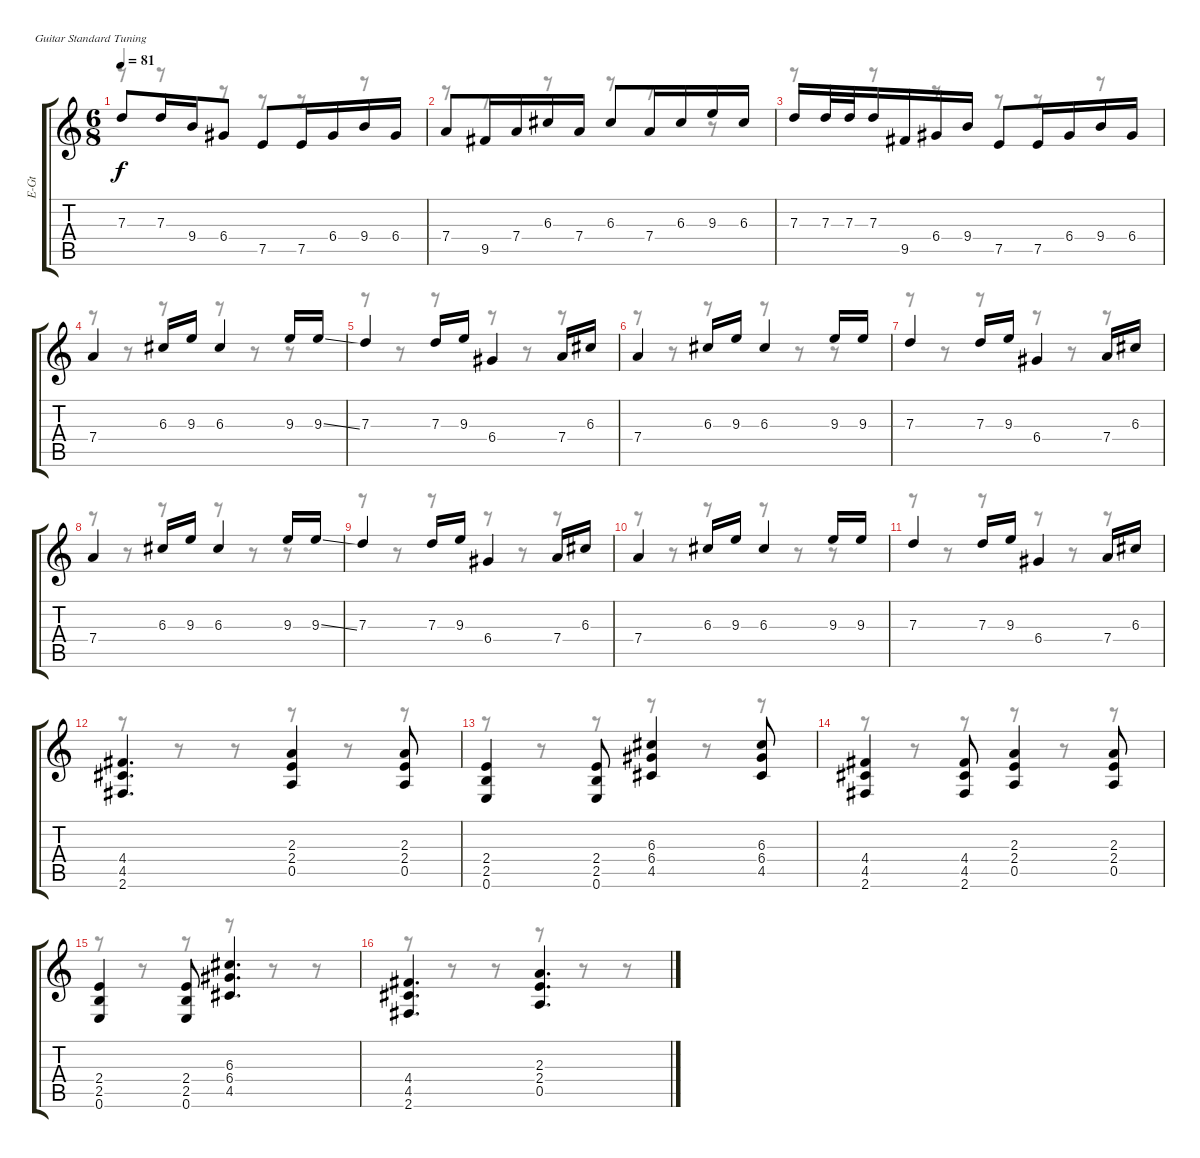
\bracketExtendMode groupsimilarinstruments
\track ("James Hetfield (Rhythm)" "E-Gt") {instrument distortionguitar}
\staff {score tabs}
\tuning (E4 B3 G3 D3 A2 E2)
\voice
\ts (6 8)
\tempo 81
\clef g2
\ks c
7.3.8{dy f beam Up} 7.3.16{beam Up} 9.4.16{beam Up} 6.4{acc #}.8{beam Up} 7.5.8{beam Up} 7.5.16{beam Up} 6.4{acc #}.16{beam Up} 9.4.16{beam Up} 6.4{acc #}.16{beam Up} |
7.4.8{beam Up} 9.5{acc #}.16{beam Up} 7.4.16{beam Up} 6.3{acc #}.16{beam Up} 7.4.16{beam Up} 6.3{acc #}.8{beam Up} 7.4.16{beam Up} 6.3{acc #}.16{beam Up} 9.3.16{beam Up} 6.3{acc #}.16{beam Up} |
7.3.16{beam Up} 7.3.32{beam Up} 7.3.32{beam Up} 7.3.16{beam Up} 9.5{acc #}.16{beam Up} 6.4{acc #}.16{beam Up} 9.4.16{beam Up} 7.5.8{beam Up} 7.5.16{beam Up} 6.4{acc #}.16{beam Up} 9.4.16{beam Up} 6.4{acc #}.16{beam Up} |
7.4.4{beam Up} 6.3{acc #}.16{beam Up} 9.3.16{beam Up} 6.3{acc #}.4{beam Up} 9.3.16{beam Up} 9.3{ss}.16{beam Up} |
7.3.4{beam Up} 7.3.16{beam Up} 9.3.16{beam Up} 6.4{acc #}.4{beam Up} 7.4.16{beam Up} 6.3{acc #}.16{beam Up} |
7.4.4{beam Up} 6.3{acc #}.16{beam Up} 9.3.16{beam Up} 6.3{acc #}.4{beam Up} 9.3.16{beam Up} 9.3.16{beam Up} |
7.3.4{beam Up} 7.3.16{beam Up} 9.3.16{beam Up} 6.4{acc #}.4{beam Up} 7.4.16{beam Up} 6.3{acc #}.16{beam Up} |
7.4.4{beam Up} 6.3{acc #}.16{beam Up} 9.3.16{beam Up} 6.3{acc #}.4{beam Up} 9.3.16{beam Up} 9.3{ss}.16{beam Up} |
7.3.4{beam Up} 7.3.16{beam Up} 9.3.16{beam Up} 6.4{acc #}.4{beam Up} 7.4.16{beam Up} 6.3{acc #}.16{beam Up} |
7.4.4{beam Up} 6.3{acc #}.16{beam Up} 9.3.16{beam Up} 6.3{acc #}.4{beam Up} 9.3.16{beam Up} 9.3.16{beam Up} |
7.3.4{beam Up} 7.3.16{beam Up} 9.3.16{beam Up} 6.4{acc #}.4{beam Up} 7.4.16{beam Up} 6.3{acc #}.16{beam Up} |
(4.4{acc #} 4.5{acc #} 2.6{acc #}).4{d beam Up} (2.3 2.4 0.5).4{beam Up} (2.3 2.4 0.5).8{beam Up} |
(2.4 2.5 0.6).4{beam Up} (2.4 2.5 0.6).8{beam Up} (6.3{acc #} 6.4{acc #} 4.5{acc #}).4{beam Up} (6.3{acc #} 6.4{acc #} 4.5{acc #}).8{beam Up} |
(4.4{acc #} 4.5{acc #} 2.6{acc #}).4{beam Up} (4.4{acc #} 4.5{acc #} 2.6{acc #}).8{beam Up} (2.3 2.4 0.5).4{beam Up} (2.3 2.4 0.5).8{beam Up} |
(2.4 2.5 0.6).4{beam Up} (2.4 2.5 0.6).8{beam Up} (6.3{acc #} 6.4{acc #} 4.5{acc #}).4{d beam Up} |
(4.4{acc #} 4.5{acc #} 2.6{acc #}).4{d beam Up} (2.3 2.4 0.5).4{d beam Up}
\voice
\clef g2
\ottava regular
\simile none
\ks c
r.8{dy mf beam Down} r.8{beam Down} r.8{beam Down} r.8{beam Down} r.8{beam Down} r.8{beam Down} |
r.8{beam Down} r.8{beam Down} r.8{beam Down} r.8{beam Down} r.8{beam Down} r.8{beam Down} |
r.8{beam Down} r.8{beam Down} r.8{beam Down} r.8{beam Down} r.8{beam Down} r.8{beam Down} |
r.8{beam Down} r.8{beam Down} r.8{beam Down} r.8{beam Down} r.8{beam Down} r.8{beam Down} |
r.8{beam Down} r.8{beam Down} r.8{beam Down} r.8{beam Down} r.8{beam Down} r.8{beam Down} |
r.8{beam Down} r.8{beam Down} r.8{beam Down} r.8{beam Down} r.8{beam Down} r.8{beam Down} |
r.8{beam Down} r.8{beam Down} r.8{beam Down} r.8{beam Down} r.8{beam Down} r.8{beam Down} |
r.8{beam Down} r.8{beam Down} r.8{beam Down} r.8{beam Down} r.8{beam Down} r.8{beam Down} |
r.8{beam Down} r.8{beam Down} r.8{beam Down} r.8{beam Down} r.8{beam Down} r.8{beam Down} |
r.8{beam Down} r.8{beam Down} r.8{beam Down} r.8{beam Down} r.8{beam Down} r.8{beam Down} |
r.8{beam Down} r.8{beam Down} r.8{beam Down} r.8{beam Down} r.8{beam Down} r.8{beam Down} |
r.8{beam Down} r.8{beam Down} r.8{beam Down} r.8{beam Down} r.8{beam Down} r.8{beam Down} |
r.8{beam Down} r.8{beam Down} r.8{beam Down} r.8{beam Down} r.8{beam Down} r.8{beam Down} |
r.8{beam Down} r.8{beam Down} r.8{beam Down} r.8{beam Down} r.8{beam Down} r.8{beam Down} |
r.8{beam Down} r.8{beam Down} r.8{beam Down} r.8{beam Down} r.8{beam Down} r.8{beam Down} |
r.8{beam Down} r.8{beam Down} r.8{beam Down} r.8{beam Down} r.8{beam Down} r.8{beam Down}
